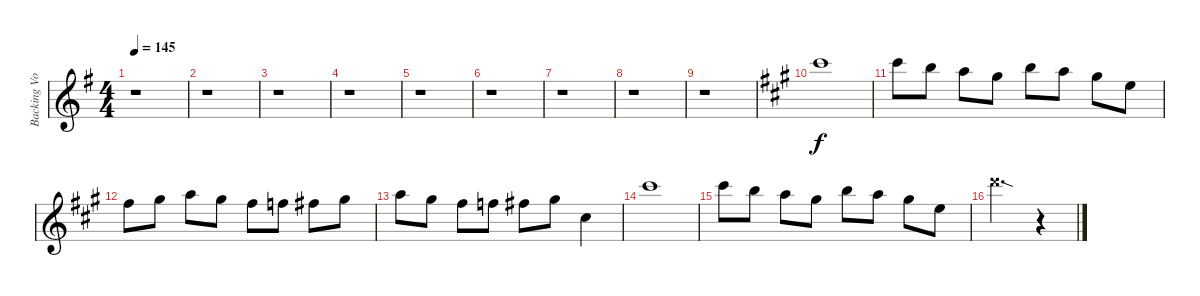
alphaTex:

\track ("Backing Vocals" "Backing Vo") {instrument choiraahs}
\staff {score}
\tuning (E5 B4 G4 D4 A3 E3) {hide}
\ts (4 4)
\tempo 145
\clef g2
\ks eminor
r.1{dy f} |
r.1 |
r.1 |
r.1 |
r.1 |
r.1 |
r.1 |
r.1 |
r.1 |
\ks f#minor
9.1.1 |
9.1.8 7.1.8 5.1.8 4.1.8 7.1.8 5.1.8 4.1.8 0.1.8 |
2.1.8 4.1.8 5.1.8 4.1.8 2.1.8 1.1.8 2.1.8 4.1.8 |
5.1.8 4.1.8 2.1.8 1.1.8 2.1.8 4.1.8 2.2.4 |
9.1.1{instrument voiceoohs} |
9.1.8 7.1.8 5.1.8 4.1.8 7.1.8 5.1.8 4.1.8 0.1.8 |
10.1{sod x}.2{d} r.4
